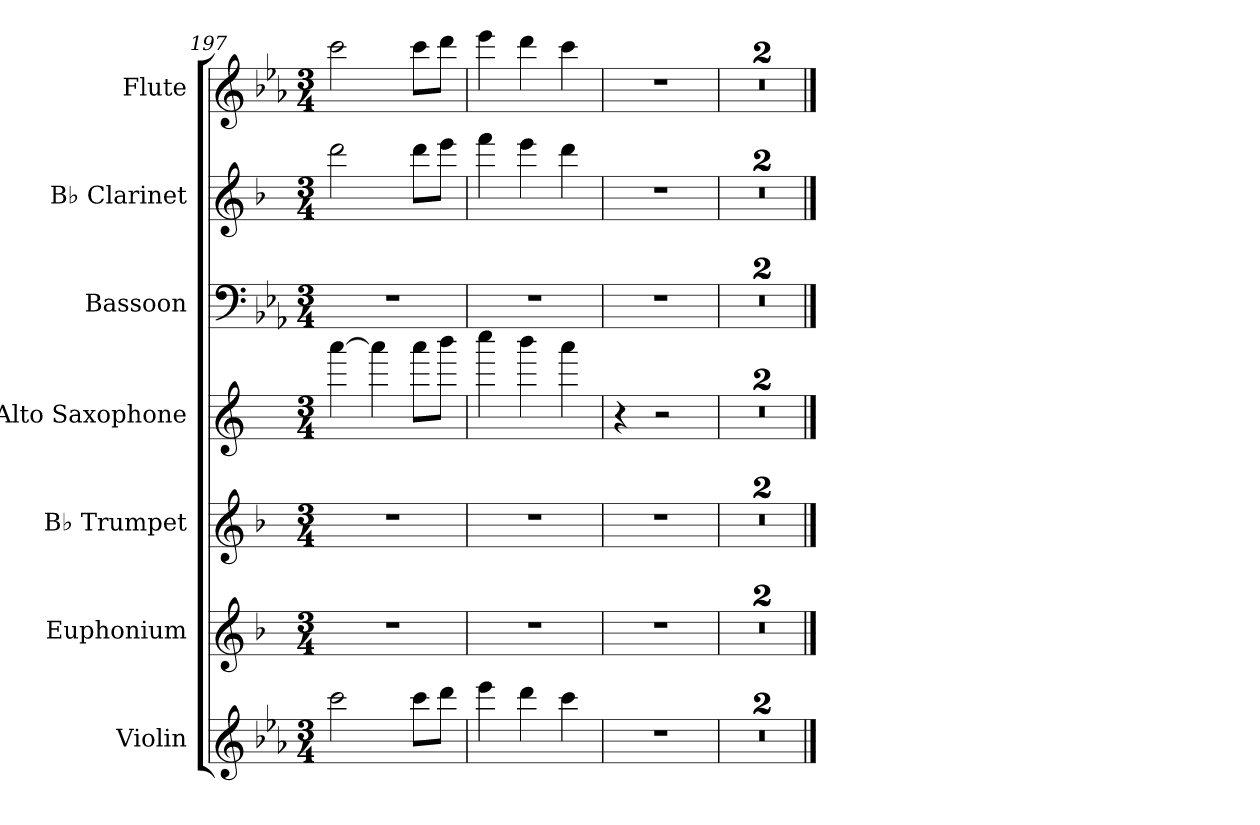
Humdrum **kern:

**kern	**kern	**kern	**kern	**kern	**kern	**kern
*part7	*part6	*part5	*part4	*part3	*part2	*part1
*staff7	*staff6	*staff5	*staff4	*staff3	*staff2	*staff1
*I"Violin	*I"Euphonium	*I"B♭ Trumpet	*I"Alto Saxophone	*I"Bassoon	*I"B♭ Clarinet	*I"Flute
*I'Vln.	*I'Euph.	*I'B♭ Tpt.	*I'A. Sax.	*I'Bsn.	*I'B♭ Cl.	*I'Fl.
*clefG2	*clefG2	*clefG2	*clefG2	*clefF4	*clefG2	*clefG2
*	*	*ITrd1c2	*ITrd5c9	*	*ITrd1c2	*
*k[b-e-a-]	*k[b-]	*k[b-e-a-]	*k[b-e-a-]	*k[b-e-a-]	*k[b-e-a-]	*k[b-e-a-]
*M3/4	*M3/4	*M3/4	*M3/4	*M3/4	*M3/4	*M3/4
=197	=197	=197	=197	=197	=197	=197
2ccc\	2.r	2.r	[4ccc\	2.r	2ccc\	2ccc\
.	.	.	4ccc\]	.	.	.
8ccc\L	.	.	8ccc\L	.	8ccc\L	8ccc\L
8ddd\J	.	.	8ddd\J	.	8ddd\J	8ddd\J
=198	=198	=198	=198	=198	=198	=198
4eee-\	2.r	2.r	4eee-\	2.r	4eee-\	4eee-\
4ddd\	.	.	4ddd\	.	4ddd\	4ddd\
4ccc\	.	.	4ccc\	.	4ccc\	4ccc\
=199	=199	=199	=199	=199	=199	=199
2.r	2.r	2.r	4r	2.r	2.r	2.r
.	.	.	2r	.	.	.
=200	=200	=200	=200	=200	=200	=200
2.r	2.r	2.r	2.r	2.r	2.r	2.r
!!LO:PB:g=z
=201	=201	=201	=201	=201	=201	=201
2.r	2.r	2.r	2.r	2.r	2.r	2.r
==	==	==	==	==	==	==
*-	*-	*-	*-	*-	*-	*-
